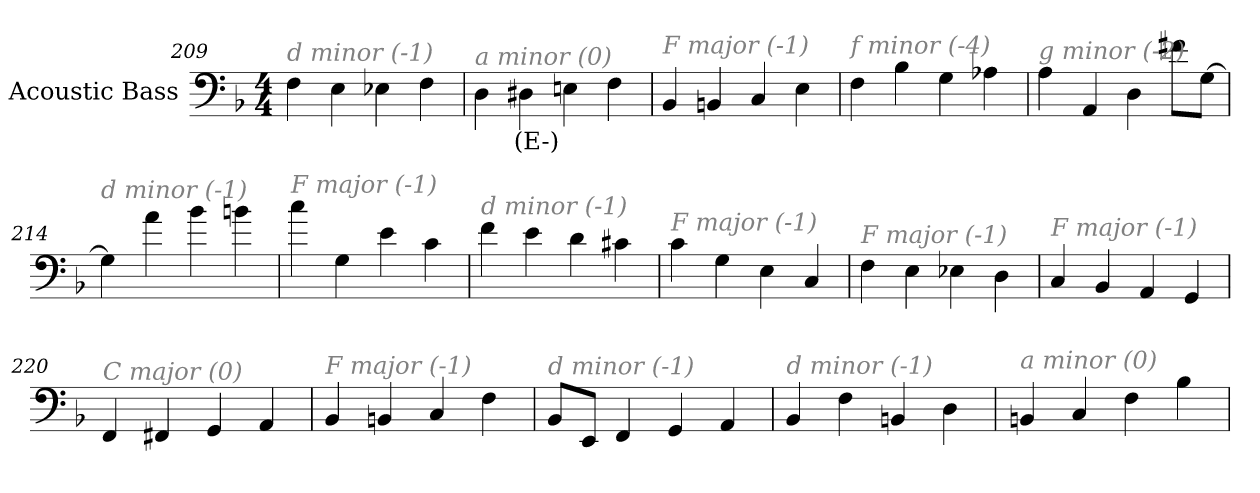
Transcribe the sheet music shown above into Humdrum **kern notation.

**kern	**text
*part1	*part1
*staff1	*staff1
*I"Acoustic Bass	*
*clefF4	*
*ITrd7c12	*
*k[b-]	*
*F:	*
*M4/4	*
=209	=209
!LO:TX:i:color=#808080:t=d minor (-1)	!
4FF	.
4EE	.
4EE-X	.
4FF	.
=210	=210
!LO:TX:i:color=#808080:t=a minor (0)	!
4DD	.
4DD#Xi	(E-)
4EEn	.
4FF	.
=211	=211
!LO:TX:i:color=#808080:t=F major (-1)	!
4BBB-	.
4BBBn	.
4CC	.
4EE	.
=212	=212
!LO:TX:i:color=#808080:t=f minor (-4)	!
4FF	.
4BB-	.
4GG	.
4AA-X	.
=213	=213
!LO:TX:i:color=#808080:t=g minor (-2)	!
4AA	.
4AAA	.
4DD	.
8F#XL	.
[8GGJ	.
=214	=214
!LO:TX:i:color=#808080:t=d minor (-1)	!
4GG]	.
4A	.
4B-	.
4Bn	.
=215	=215
!LO:TX:i:color=#808080:t=F major (-1)	!
4c	.
4GG	.
4E	.
4C	.
=216	=216
!LO:TX:i:color=#808080:t=d minor (-1)	!
4F	.
4E	.
4D	.
4C#X	.
=217	=217
!LO:TX:i:color=#808080:t=F major (-1)	!
4C	.
4GG	.
4EE	.
4CC	.
=218	=218
!LO:TX:i:color=#808080:t=F major (-1)	!
4FF	.
4EE	.
4EE-X	.
4DD	.
=219	=219
!LO:TX:i:color=#808080:t=F major (-1)	!
4CC	.
4BBB-	.
4AAA	.
4GGG	.
=220	=220
!LO:TX:i:color=#808080:t=C major (0)	!
4FFF	.
4FFF#X	.
4GGG	.
4AAA	.
=221	=221
!LO:TX:i:color=#808080:t=F major (-1)	!
4BBB-	.
4BBBn	.
4CC	.
4FF	.
=222	=222
!LO:TX:i:color=#808080:t=d minor (-1)	!
8BBB-L	.
8EEEJ	.
4FFF	.
4GGG	.
4AAA	.
=223	=223
!LO:TX:i:color=#808080:t=d minor (-1)	!
4BBB-	.
4FF	.
4BBBn	.
4DD	.
=224	=224
!LO:TX:i:color=#808080:t=a minor (0)	!
4BBBn	.
4CC	.
4FF	.
4BB-	.
=	=
*-	*-
